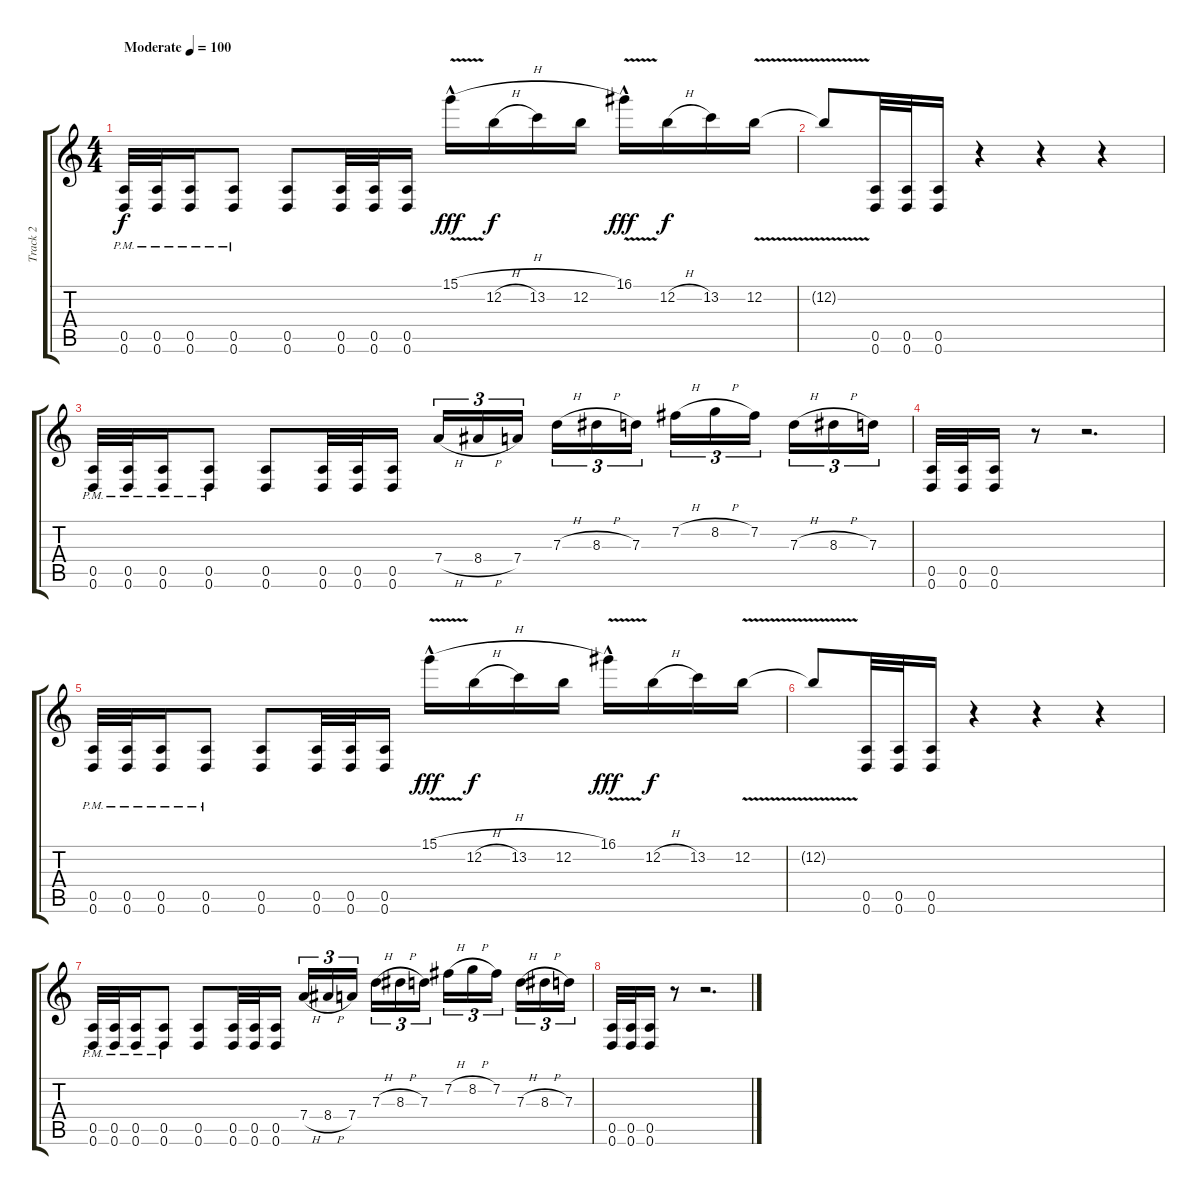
\track ("Track 2" "Track 2") {instrument overdrivenguitar}
\staff {score tabs}
\tuning (E4 B3 G3 D3 A2 D2) {hide}
\ts (4 4)
\tempo (100 "Moderate")
\clef g2
\ks c
(0.5{pm} 0.6{pm}).32{dy f instrument overdrivenguitar} (0.5{pm} 0.6{pm}).32 (0.5{pm} 0.6{pm}).16 (0.5{pm} 0.6{pm}).8 (0.5 0.6).8 (0.5 0.6).32 (0.5 0.6).32 (0.5 0.6).16 15.1{v h hac}.16{dy fff} 12.2{h}.16{dy f} 13.2.16 12.2.16 16.1{v hac}.16{dy fff} 12.2{h}.16{dy f} 13.2.16 12.2{v}.16 |
12.2{t}.8 (0.5 0.6).32 (0.5 0.6).32 (0.5 0.6).16 r.4 r.4 r.4 |
(0.5{pm} 0.6{pm}).32 (0.5{pm} 0.6{pm}).32 (0.5{pm} 0.6{pm}).16 (0.5{pm} 0.6{pm}).8 (0.5 0.6).8 (0.5 0.6).32 (0.5 0.6).32 (0.5 0.6).16 7.4{h}.16{tu (3 2)} 8.4{h}.16{tu (3 2)} 7.4.16{tu (3 2) beam splitsecondary} 7.3{h}.16{tu (3 2)} 8.3{h}.16{tu (3 2)} 7.3.16{tu (3 2)} 7.2{h}.16{tu (3 2)} 8.2{h}.16{tu (3 2)} 7.2.16{tu (3 2) beam splitsecondary} 7.3{h}.16{tu (3 2)} 8.3{h}.16{tu (3 2)} 7.3.16{tu (3 2)} |
(0.5 0.6).32 (0.5 0.6).32 (0.5 0.6).16 r.8 r.2{d} |
(0.5{pm} 0.6{pm}).32 (0.5{pm} 0.6{pm}).32 (0.5{pm} 0.6{pm}).16 (0.5{pm} 0.6{pm}).8 (0.5 0.6).8 (0.5 0.6).32 (0.5 0.6).32 (0.5 0.6).16 15.1{v h hac}.16{dy fff} 12.2{h}.16{dy f} 13.2.16 12.2.16 16.1{v hac}.16{dy fff} 12.2{h}.16{dy f} 13.2.16 12.2{v}.16 |
12.2{t}.8 (0.5 0.6).32 (0.5 0.6).32 (0.5 0.6).16 r.4 r.4 r.4 |
(0.5{pm} 0.6{pm}).32 (0.5{pm} 0.6{pm}).32 (0.5{pm} 0.6{pm}).16 (0.5{pm} 0.6{pm}).8 (0.5 0.6).8 (0.5 0.6).32 (0.5 0.6).32 (0.5 0.6).16 7.4{h}.16{tu (3 2)} 8.4{h}.16{tu (3 2)} 7.4.16{tu (3 2) beam splitsecondary} 7.3{h}.16{tu (3 2)} 8.3{h}.16{tu (3 2)} 7.3.16{tu (3 2)} 7.2{h}.16{tu (3 2)} 8.2{h}.16{tu (3 2)} 7.2.16{tu (3 2) beam splitsecondary} 7.3{h}.16{tu (3 2)} 8.3{h}.16{tu (3 2)} 7.3.16{tu (3 2)} |
(0.5 0.6).32 (0.5 0.6).32 (0.5 0.6).16 r.8 r.2{d}
